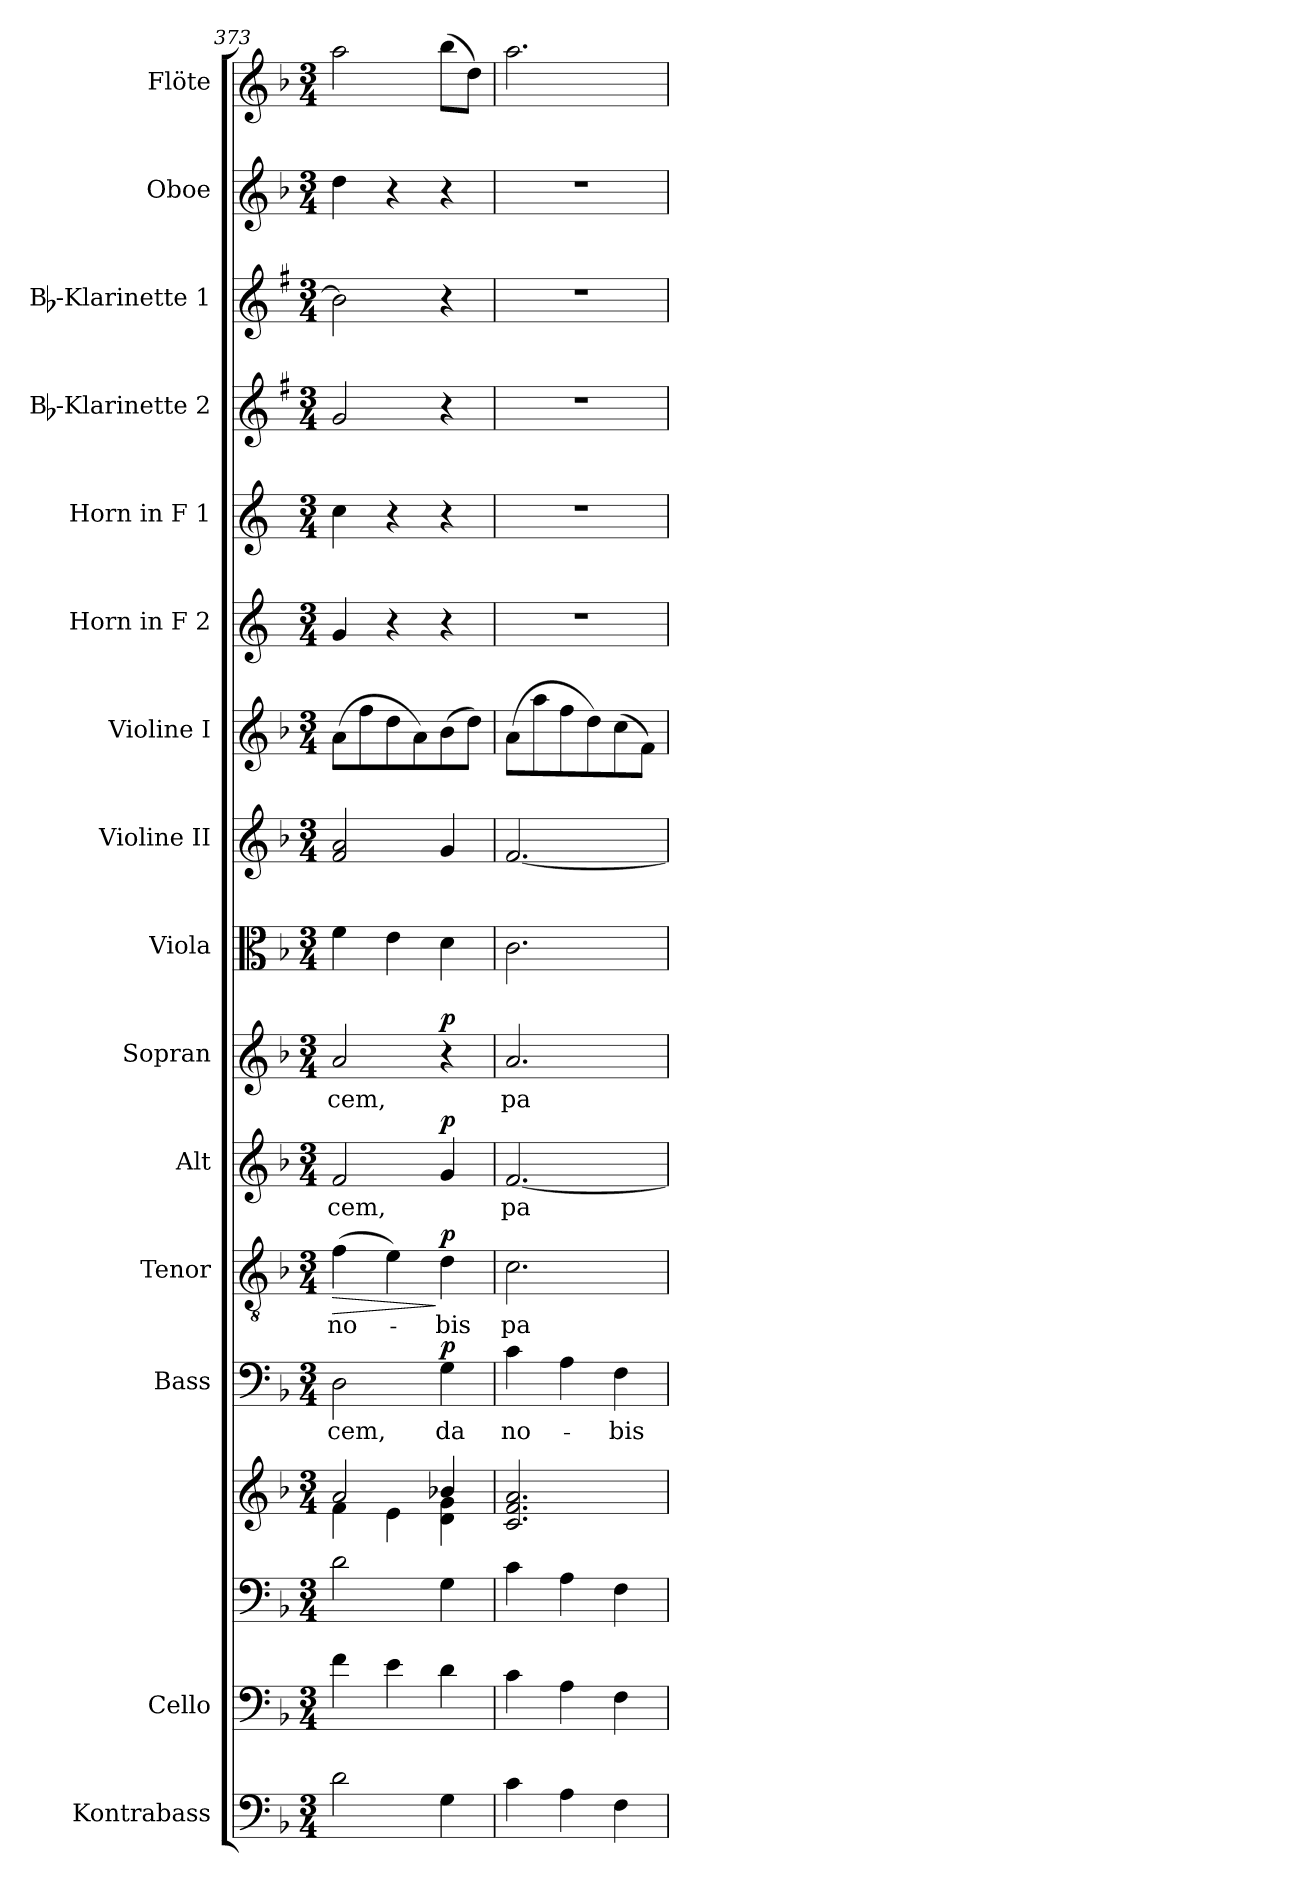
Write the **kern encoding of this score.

**kern	**kern	**kern	**kern	**kern	**text	**dynam	**kern	**text	**dynam	**kern	**text	**dynam	**kern	**text	**dynam	**kern	**kern	**kern	**kern	**kern	**kern	**kern	**kern	**kern
*part16	*part15	*part14	*part14	*part13	*part13	*part13	*part12	*part12	*part12	*part11	*part11	*part11	*part10	*part10	*part10	*part9	*part8	*part7	*part6	*part5	*part4	*part3	*part2	*part1
*staff17	*staff16	*staff15	*staff14	*staff13	*staff13	*staff13	*staff12	*staff12	*staff12	*staff11	*staff11	*staff11	*staff10	*staff10	*staff10	*staff9	*staff8	*staff7	*staff6	*staff5	*staff4	*staff3	*staff2	*staff1
*I"Kontrabass	*I"Cello	*	*	*I"Bass	*	*	*I"Tenor	*	*	*I"Alt	*	*	*I"Sopran	*	*	*I"Viola	*I"Violine II	*I"Violine I	*I"Horn in F 2	*I"Horn in F 1	*I"Bb-Klarinette 2	*I"Bb-Klarinette 1	*I"Oboe	*I"Flöte
*I'Kb.	*	*	*	*I'B.	*	*	*I'T.	*	*	*I'A.	*	*	*I'S.	*	*	*I'Vla.	*I'Vl. II	*I'Vl. I	*	*	*I'Bb Kl. 2	*I'Bb Kl. 1	*I'Ob.	*I'Fl.
*clefF4	*clefF4	*clefF4	*clefG2	*clefF4	*	*	*clefGv2	*	*	*clefG2	*	*	*clefG2	*	*	*clefC3	*clefG2	*clefG2	*clefG2	*clefG2	*clefG2	*clefG2	*clefG2	*clefG2
*ITrd7c12	*	*	*	*	*	*	*	*	*	*	*	*	*	*	*	*	*	*	*ITrd4c7	*ITrd4c7	*ITrd1c2	*ITrd1c2	*	*
*k[b-]	*k[b-]	*k[b-]	*k[b-]	*k[b-]	*	*	*k[b-]	*	*	*k[b-]	*	*	*k[b-]	*	*	*k[b-]	*k[b-]	*k[b-]	*k[b-]	*k[b-]	*k[b-]	*k[b-]	*k[b-]	*k[b-]
*F:	*F:	*F:	*F:	*F:	*	*	*F:	*	*	*F:	*	*	*F:	*	*	*F:	*F:	*F:	*F:	*F:	*F:	*F:	*F:	*F:
*M3/4	*M3/4	*M3/4	*M3/4	*M3/4	*	*	*M3/4	*	*	*M3/4	*	*	*M3/4	*	*	*M3/4	*M3/4	*M3/4	*M3/4	*M3/4	*M3/4	*M3/4	*M3/4	*M3/4
=373	=373	=373	=373	=373	=373	=373	=373	=373	=373	=373	=373	=373	=373	=373	=373	=373	=373	=373	=373	=373	=373	=373	=373	=373
*	*	*	*^	*	*	*	*	*	*	*	*	*	*	*	*	*	*	*	*	*	*	*	*	*
!	!	!	!	!	!	!LO:LY:b	!	!	!LO:LY:b	!LO:HP:b	!	!LO:LY:b	!	!	!LO:LY:b	!	!	!	!	!	!	!	!	!	!
2D\	4f\	2d\	2a/	4f\	2D\	-cem,	.	(>4f\	no-	>	2f/	-cem,	.	2a/	-cem,	.	4f\	2f/ 2a/	(>8a\L	4c/	4f\	2f/	2a\]	4dd\	2aa\
.	.	.	.	.	.	.	.	.	.	.	.	.	.	.	.	.	.	.	8ff\	.	.	.	.	.	.
.	4e\	.	.	4e\	.	.	.	4e\)	.	.	.	.	.	.	.	.	4e\	.	8dd\	4r	4r	.	.	4r	.
.	.	.	.	.	.	.	.	.	.	.	.	.	.	.	.	.	.	.	8a\)	.	.	.	.	.	.
!	!	!	!	!	!	!LO:LY:b	!LO:DY:a	!	!LO:LY:b	!LO:DY:n=1:a	!	!	!LO:DY:a	!	!	!LO:DY:a	!	!	!	!	!	!	!	!	!
4GG\	4d\	4G\	4b-X/	4d\ 4g\	4G\	da	p	4d\	-bis	] p	4g/	.	p	4r	.	p	4d\	4g/	(>8b-\	4r	4r	4r	4r	4r	(>8bb-\L
.	.	.	.	.	.	.	.	.	.	.	.	.	.	.	.	.	.	.	8dd\J)	.	.	.	.	.	8dd\J)
*	*	*	*v	*v	*	*	*	*	*	*	*	*	*	*	*	*	*	*	*	*	*	*	*	*	*
=374	=374	=374	=374	=374	=374	=374	=374	=374	=374	=374	=374	=374	=374	=374	=374	=374	=374	=374	=374	=374	=374	=374	=374	=374
!	!	!	!	!	!LO:LY:b	!	!	!LO:LY:b	!	!	!LO:LY:b	!	!	!LO:LY:b	!	!	!	!	!	!	!	!	!	!
4C\	4c\	4c\	2.c/ 2.f/ 2.a/	4c\	no-	.	2.c\	pa-	.	[2.f/	pa-	.	2.a/	pa-	.	2.c\	[2.f/	(>8a\L	2.r	2.r	2.r	2.r	2.r	2.aa\
.	.	.	.	.	.	.	.	.	.	.	.	.	.	.	.	.	.	8aa\	.	.	.	.	.	.
4AA\	4A\	4A\	.	4A\	.	.	.	.	.	.	.	.	.	.	.	.	.	8ff\	.	.	.	.	.	.
.	.	.	.	.	.	.	.	.	.	.	.	.	.	.	.	.	.	8dd\)	.	.	.	.	.	.
!	!	!	!	!	!LO:LY:b	!	!	!	!	!	!	!	!	!	!	!	!	!	!	!	!	!	!	!
4FF\	4F\	4F\	.	4F\	-bis	.	.	.	.	.	.	.	.	.	.	.	.	(>8cc\	.	.	.	.	.	.
.	.	.	.	.	.	.	.	.	.	.	.	.	.	.	.	.	.	8f\J)	.	.	.	.	.	.
=	=	=	=	=	=	=	=	=	=	=	=	=	=	=	=	=	=	=	=	=	=	=	=	=
*-	*-	*-	*-	*-	*-	*-	*-	*-	*-	*-	*-	*-	*-	*-	*-	*-	*-	*-	*-	*-	*-	*-	*-	*-
